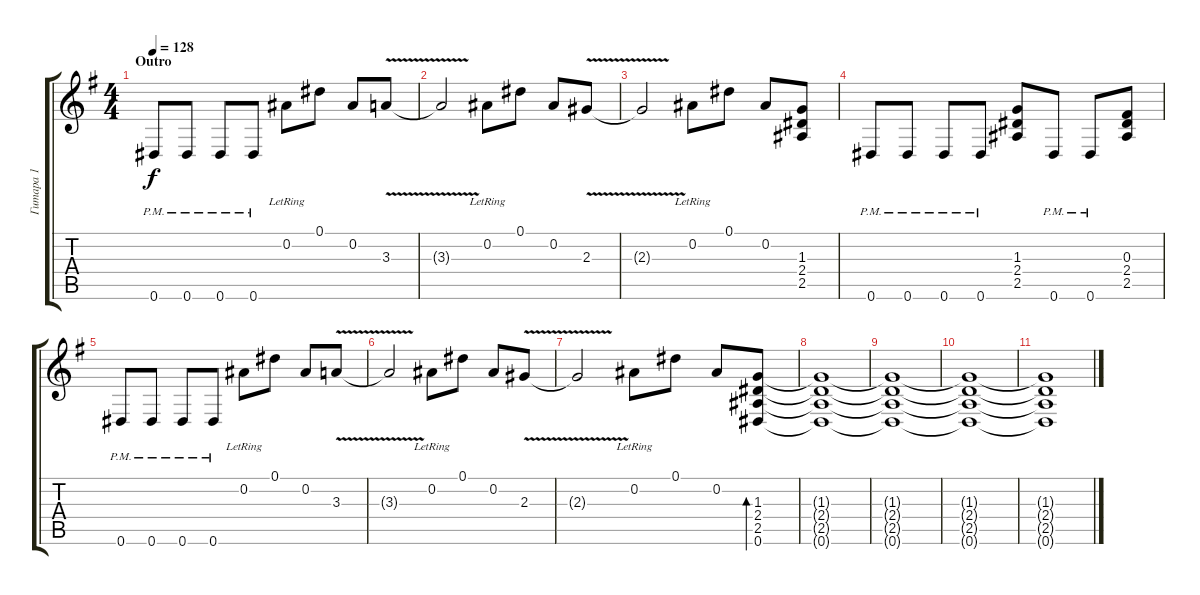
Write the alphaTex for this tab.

\track ("Гитара 1" "Гитара 1") {instrument distortionguitar}
\staff {score tabs}
\tuning (Eb4 Bb3 Gb3 Db3 Ab2 Eb2) {hide}
\ts (4 4)
\section ("" "Outro")
\tempo 128
\clef g2
\ks eminor
0.6{pm}.8{dy f} 0.6{pm}.8 0.6{pm}.8 0.6{pm}.8 0.2{lr}.8 0.1.8 0.2.8 3.3{v}.8 |
3.3{t}.2 0.2{lr}.8 0.1.8 0.2.8 2.3{v}.8 |
2.3{t}.2 0.2{lr}.8 0.1.8 0.2.8 (1.3 2.4 2.5).8 |
0.6{pm}.8 0.6{pm}.8 0.6{pm}.8 0.6{pm}.8 (1.3 2.4 2.5).8 0.6{pm}.8 0.6{pm}.8 (0.3 2.4 2.5).8 |
0.6{pm}.8 0.6{pm}.8 0.6{pm}.8 0.6{pm}.8 0.2{lr}.8 0.1.8 0.2.8 3.3{v}.8 |
3.3{t}.2 0.2{lr}.8 0.1.8 0.2.8 2.3{v}.8 |
2.3{t}.2 0.2{lr}.8 0.1.8 0.2.8 (1.3 2.4 2.5 0.6).8{bd 480} |
(1.3{t} 2.4{t} 2.5{t} 0.6{t}).1 |
(1.3{t} 2.4{t} 2.5{t} 0.6{t}).1 |
(1.3{t} 2.4{t} 2.5{t} 0.6{t}).1 |
(1.3{t} 2.4{t} 2.5{t} 0.6{t}).1
